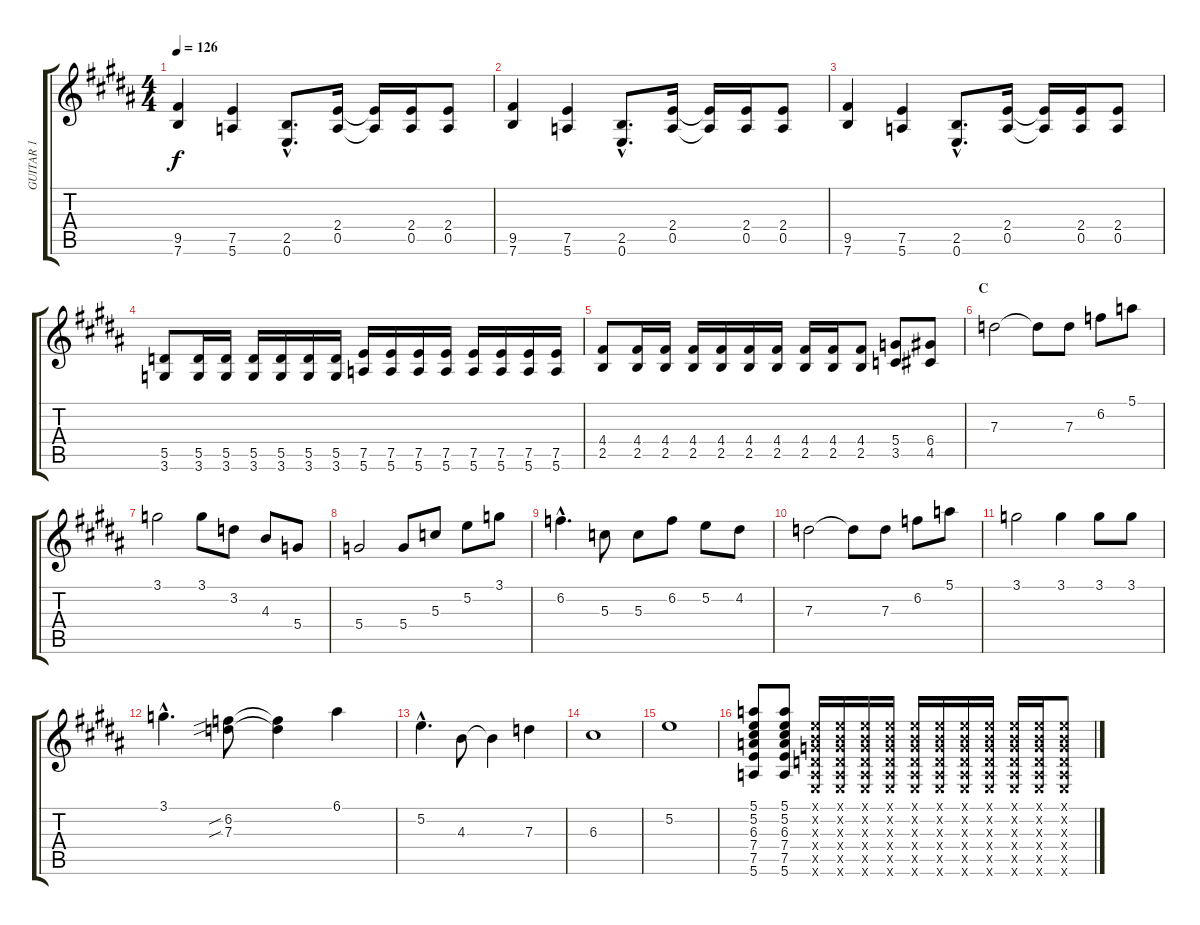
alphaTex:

\track ("GUITAR 1" "GUITAR 1") {instrument distortionguitar}
\staff {score tabs}
\tuning (E4 B3 G3 D3 A2 E2) {hide}
\ts (4 4)
\tempo 126
\clef g2
\ks b
(9.5 7.6).4{dy f} (7.5 5.6).4 (2.5{hac} 0.6{hac}).8{d} (2.4 0.5).16 (2.4{t} 0.5{t}).16 (2.4 0.5).16 (2.4 0.5).8 |
(9.5 7.6).4 (7.5 5.6).4 (2.5{hac} 0.6{hac}).8{d} (2.4 0.5).16 (2.4{t} 0.5{t}).16 (2.4 0.5).16 (2.4 0.5).8 |
(9.5 7.6).4 (7.5 5.6).4 (2.5{hac} 0.6{hac}).8{d} (2.4 0.5).16 (2.4{t} 0.5{t}).16 (2.4 0.5).16 (2.4 0.5).8 |
(5.5 3.6).8 (5.5 3.6).16 (5.5 3.6).16 (5.5 3.6).16 (5.5 3.6).16 (5.5 3.6).16 (5.5 3.6).16 (7.5 5.6).16 (7.5 5.6).16 (7.5 5.6).16 (7.5 5.6).16 (7.5 5.6).16 (7.5 5.6).16 (7.5 5.6).16 (7.5 5.6).16 |
(4.4 2.5).8 (4.4 2.5).16 (4.4 2.5).16 (4.4 2.5).16 (4.4 2.5).16 (4.4 2.5).16 (4.4 2.5).16 (4.4 2.5).16 (4.4 2.5).16 (4.4 2.5).8 (5.4 3.5).8 (6.4 4.5).8 |
\section ("" "C")
7.3.2{volume 8 balance 16} 7.3{t}.8 7.3.8 6.2.8 5.1.8 |
3.1.2 3.1.8 3.2.8 4.3.8 5.4.8 |
5.4.2 5.4.8 5.3.8 5.2.8 3.1.8 |
6.2{hac}.4{d} 5.3.8 5.3.8 6.2.8 5.2.8 4.2.8 |
7.3.2 7.3{t}.8 7.3.8 6.2.8 5.1.8 |
3.1.2 3.1.4 3.1.8 3.1.8 |
3.1{hac}.4{d} (6.2{sib} 7.3{sib}).8 (6.2{t} 7.3{t}).4 6.1.4 |
5.2{hac}.4{d} 4.3.8 4.3{t}.4 7.3.4 |
6.3.1 |
5.2.1 |
(5.1 5.2 6.3 7.4 7.5 5.6).8{volume 8 balance 8} (5.1 5.2 6.3 7.4 7.5 5.6).8 (0.1{x} 0.2{x} 0.3{x} 0.4{x} 0.5{x} 0.6{x}).16 (0.1{x} 0.2{x} 0.3{x} 0.4{x} 0.5{x} 0.6{x}).16 (0.1{x} 0.2{x} 0.3{x} 0.4{x} 0.5{x} 0.6{x}).16 (0.1{x} 0.2{x} 0.3{x} 0.4{x} 0.5{x} 0.6{x}).16 (0.1{x} 0.2{x} 0.3{x} 0.4{x} 0.5{x} 0.6{x}).16 (0.1{x} 0.2{x} 0.3{x} 0.4{x} 0.5{x} 0.6{x}).16 (0.1{x} 0.2{x} 0.3{x} 0.4{x} 0.5{x} 0.6{x}).16 (0.1{x} 0.2{x} 0.3{x} 0.4{x} 0.5{x} 0.6{x}).16 (0.1{x} 0.2{x} 0.3{x} 0.4{x} 0.5{x} 0.6{x}).16 (0.1{x} 0.2{x} 0.3{x} 0.4{x} 0.5{x} 0.6{x}).16 (0.1{x} 0.2{x} 0.3{x} 0.4{x} 0.5{x} 0.6{x}).8
